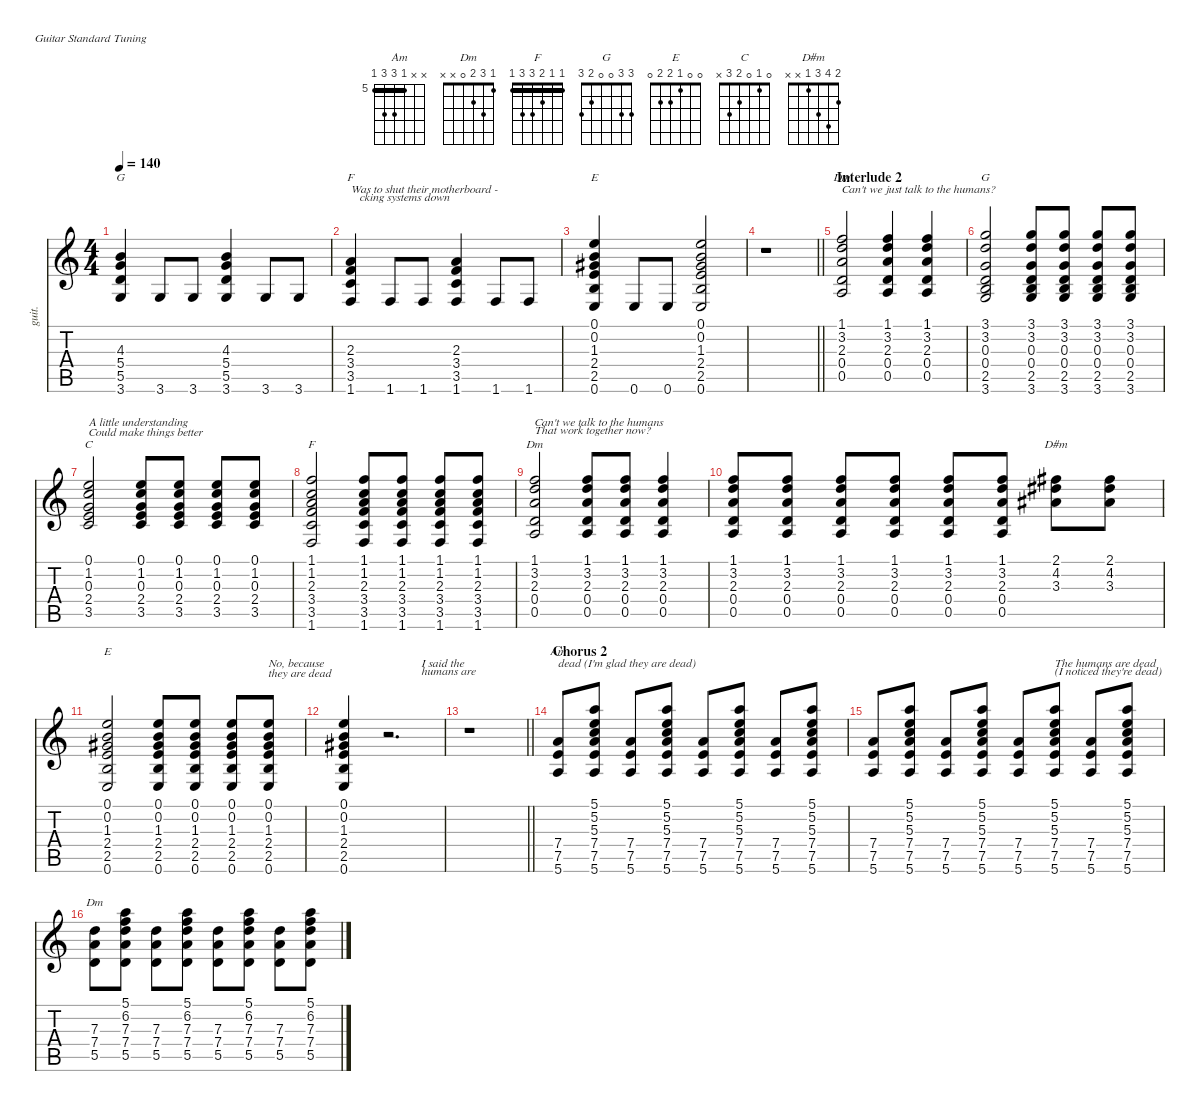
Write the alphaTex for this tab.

\defaultSystemsLayout 4
\hideDynamics
\bracketExtendMode nobrackets
\otherSystemsTrackNameOrientation horizontal
\track ("Guitar1,2-2" "guit.") {defaultSystemsLayout 4 mute instrument acousticguitarnylon}
\staff {score tabs}
\tuning (E4 B3 G3 D3 A2 E2)
\chord ("Am" x x 5 7 7 5) {firstfret 5 showfingering false barre 5}
\chord ("Dm" x 6 7 7 5 x) {firstfret 5 showfingering false}
\chord ("F" x x 2 3 3 1) {showfingering false}
\chord ("G" x x 4 5 5 3) {showfingering false}
\chord ("E" 0 0 1 2 2 0) {showfingering false}
\chord ("Dm" 1 3 2 0 x x) {showfingering false}
\chord ("G" 3 3 0 0 2 3) {showfingering false}
\chord ("C" 0 1 0 2 3 x) {showfingering false}
\chord ("F" 1 1 2 3 3 1) {showfingering false barre (1 1)}
\chord ("D#m" 2 4 3 1 x x) {showfingering false}
\ts (4 4)
\tempo 140
\clef g2
\ks aminor
(4.3 5.4 5.5 3.6).4{ch "G" dy f beam Up} 3.6.8{beam Up} 3.6.8{beam Up} (4.3 5.4 5.5 3.6).4{beam Up} 3.6.8{beam Up} 3.6.8{beam Up} |
(2.3 3.4 3.5 1.6).4{ch "F" txt "Was to shut their motherboard - \n   cking systems down" beam Up} 1.6.8{beam Up} 1.6.8{beam Up} (2.3 3.4 3.5 1.6).4{beam Up} 1.6.8{beam Up} 1.6.8{beam Up} |
(0.1 0.2 1.3{acc #} 2.4 2.5 0.6).4{ch "E" beam Up} 0.6.8{dy mf beam Up} 0.6.8{beam Up} (0.1 0.2 1.3{acc #} 2.4 2.5 0.6).2{dy f beam Up} |
\barLineRight lightlight
r.1{beam Down} |
\section ("" "Interlude 2")
(1.1 3.2 2.3 0.4 0.5).2{ch "Dm" txt "Can't we just talk to the humans?" beam Up} (1.1 3.2 2.3 0.4 0.5).4{beam Up} (0.5 0.4 2.3 3.2 1.1).4{beam Up} |
(3.1 3.2 0.3 0.4 2.5 3.6).2{ch "G" beam Up} (3.1 3.2 0.3 0.4 2.5 3.6).8{beam Up} (3.6 2.5 0.4 0.3 3.2 3.1).8{beam Up} (3.6 2.5 0.4 0.3 3.2 3.1).8{beam Up} (3.6 2.5 0.4 0.3 3.2 3.1).8{beam Up} |
(0.1 1.2 0.3 2.4 3.5).2{ch "C" txt "A little understanding \nCould make things better" beam Up} (0.1 1.2 0.3 2.4 3.5).8{beam Up} (3.5 2.4 0.3 1.2 0.1).8{beam Up} (3.5 2.4 0.1 1.2 0.3).8{beam Up} (3.5 2.4 0.1 1.2 0.3).8{beam Up} |
(1.1 1.2 2.3 3.4 3.5 1.6).2{ch "F" beam Up} (1.1 1.2 2.3 3.4 3.5 1.6).8{beam Up} (1.6 3.5 3.4 2.3 1.2 1.1).8{beam Up} (1.6 3.5 3.4 2.3 1.2 1.1).8{beam Up} (1.6 3.5 3.4 2.3 1.2 1.1).8{beam Up} |
(1.1 3.2 2.3 0.4 0.5).2{ch "Dm" txt "Can't we talk to the humans\nThat work together now?" beam Up} (1.1 3.2 0.4 0.5 2.3).8{beam Up} (0.5 0.4 2.3 3.2 1.1).8{beam Up} (0.5 0.4 2.3 3.2 1.1).4{beam Up} |
(1.1 3.2 2.3 0.4 0.5).8{beam Up} (1.1 3.2 2.3 0.4 0.5).8{beam Up} (1.1 3.2 2.3 0.4 0.5).8{beam Up} (1.1 3.2 2.3 0.4 0.5).8{beam Up} (1.1 3.2 2.3 0.4 0.5).8{beam Up} (0.5 0.4 2.3 3.2 1.1).8{beam Up} (2.1{acc #} 4.2{acc #} 3.3{acc #}).8{ch "D#m" beam Down} (2.1{acc #} 4.2{acc #} 3.3{acc #}).8{beam Down} |
(0.1 0.2 1.3{acc #} 2.4 2.5 0.6).2{ch "E" dy mf beam Up} (0.1 0.2 1.3{acc #} 2.4 2.5 0.6).8{beam Up} (0.1 0.2 1.3{acc #} 2.4 2.5 0.6).8{beam Up} (0.1 0.2 1.3{acc #} 2.4 2.5 0.6).8{beam Up} (0.1 0.2 1.3{acc #} 2.4 2.5 0.6).8{txt "No, because \nthey are dead" beam Up} |
(0.6 2.5 2.4 1.3{acc #} 0.2 0.1).4{beam Up} r.2{d txt "           I said the \n           humans are" beam Up} |
\barLineRight lightlight
r.1{beam Down} |
\section ("" "Chorus 2")
(7.4 7.5 5.6).8{ch "Am" txt "dead (I'm glad they are dead)" dy f beam Up} (5.1 5.2 5.3 7.4 7.5 5.6).8{beam Up} (7.4 7.5 5.6).8{beam Up} (5.1 5.2 5.3 7.4 7.5 5.6).8{beam Up} (7.4 7.5 5.6).8{beam Up} (5.1 5.2 5.3 7.4 7.5 5.6).8{beam Up} (7.4 7.5 5.6).8{beam Up} (5.1 5.2 5.3 7.4 7.5 5.6).8{beam Up} |
(7.4 7.5 5.6).8{beam Up} (5.1 5.2 5.3 7.4 7.5 5.6).8{beam Up} (7.4 7.5 5.6).8{beam Up} (5.1 5.2 5.3 7.4 7.5 5.6).8{beam Up} (7.4 7.5 5.6).8{beam Up} (5.1 5.2 5.3 7.4 7.5 5.6).8{txt "The humans are dead \n(I noticed they're dead)" beam Up} (7.4 7.5 5.6).8{beam Up} (5.1 5.2 5.3 7.4 7.5 5.6).8{beam Up} |
(7.3 7.4 5.5).8{ch "Dm" beam Down} (5.1 6.2 7.3 7.4 5.5).8{beam Down} (7.3 7.4 5.5).8{beam Down} (5.1 6.2 7.3 7.4 5.5).8{beam Down} (7.3 7.4 5.5).8{beam Down} (5.1 6.2 7.3 7.4 5.5).8{beam Down} (7.3 7.4 5.5).8{beam Down} (5.1 6.2 7.3 7.4 5.5).8{beam Down}
